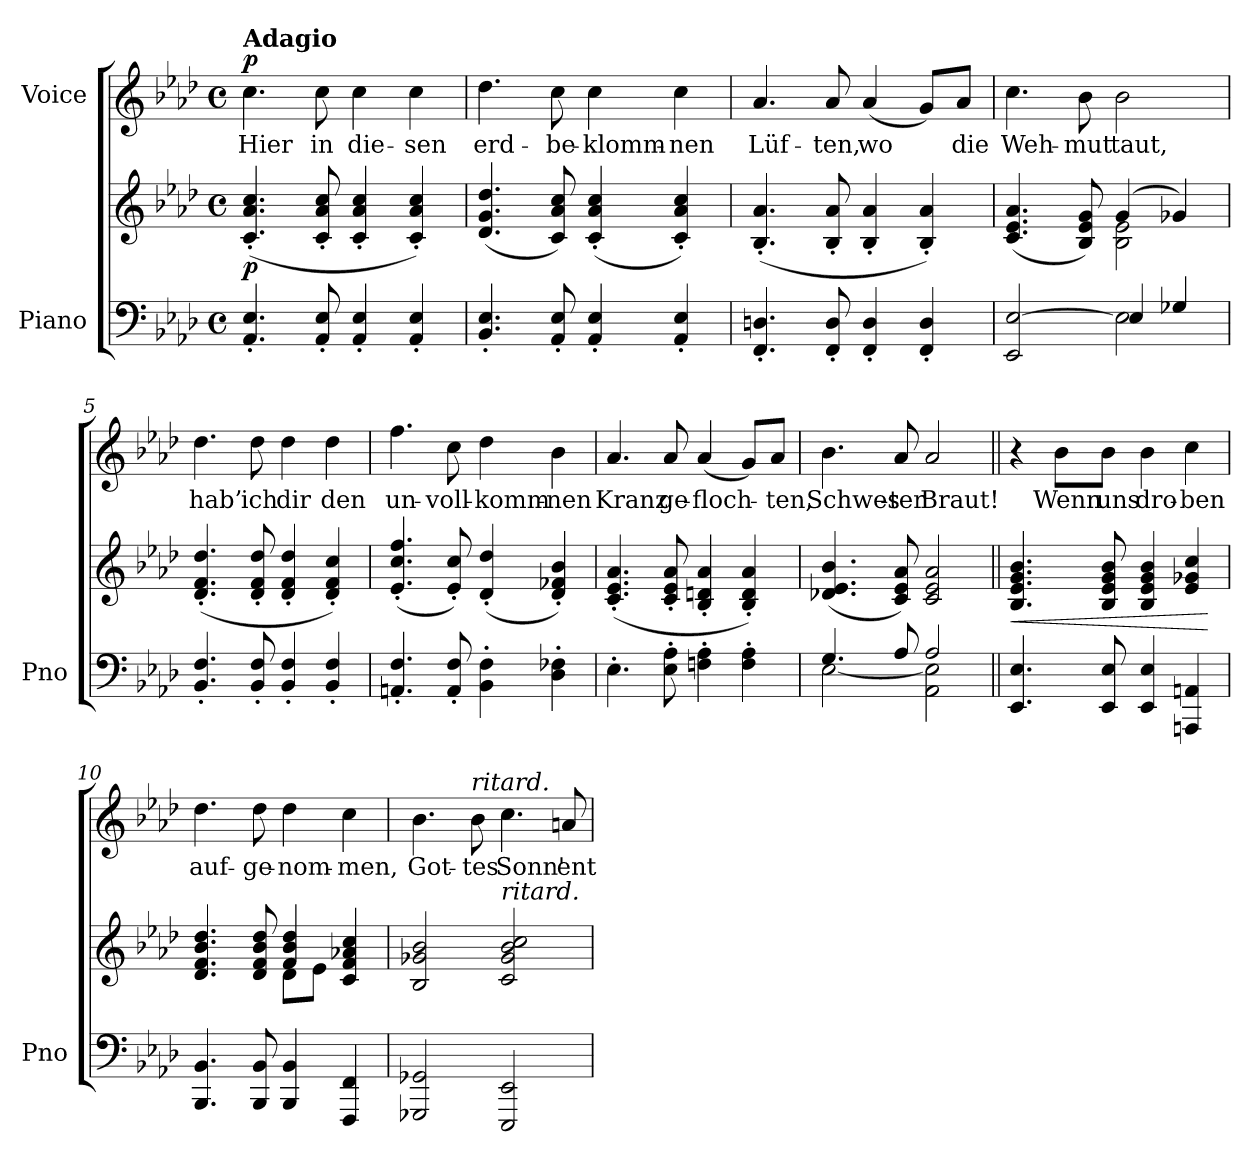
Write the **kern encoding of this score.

**kern	**kern	**dynam	**kern	**text	**dynam
*part2	*part2	*part2	*part1	*part1	*part1
*staff3	*staff2	*staff2/3	*staff1	*staff1	*staff1
*I"Piano	*	*	*I"Voice	*	*
*I'Pno	*	*	*	*	*
*clefF4	*clefG2	*	*clefG2	*	*
*k[b-e-a-d-]	*k[b-e-a-d-]	*	*k[b-e-a-d-]	*	*
*M4/4	*M4/4	*	*M4/4	*	*
*met(c)	*met(c)	*	*met(c)	*	*
=1	=1	=1	=1	=1	=1
!	!	!	!LO:TX:a:B:t=Adagio	!	!
!	!	!LO:DY:b	!	!	!LO:DY:a
4.AA-/' 4.E-/'	(4.c/' 4.a-/' 4.cc/'	p	4.cc\	Hier	p
8AA-/' 8E-/'	8c/' 8a-/' 8cc/'	.	8cc\	in	.
4AA-/' 4E-/'	4c/' 4a-/' 4cc/'	.	4cc\	die-	.
4AA-/' 4E-/'	4c/' 4a-/' 4cc/')	.	4cc\	-sen	.
=2	=2	=2	=2	=2	=2
4.BB-/' 4.E-/'	(4.d-/ 4.g/ 4.dd-/	.	4.dd-\	erd-	.
8AA-/' 8E-/'	8c/ 8a-/ 8cc/)	.	8cc\	-be-	.
4AA-/' 4E-/'	(4c/' 4a-/' 4cc/'	.	4cc\	-klomm-	.
4AA-/' 4E-/'	4c/' 4a-/' 4cc/')	.	4cc\	-nen	.
=3	=3	=3	=3	=3	=3
4.FF/' 4.Dn/'	(4.B-/' 4.a-/'	.	4.a-/	Lüf-	.
8FF/' 8D/'	8B-/' 8a-/'	.	8a-/	-ten,	.
4FF/' 4D/'	4B-/' 4a-/'	.	(4a-/	wo	.
4FF/' 4D/'	4B-/' 4a-/')	.	8g/L)	.	.
.	.	.	8a-/J	die	.
=4	=4	=4	=4	=4	=4
*^	*^	*	*	*	*
2EE-/ [<2E-/	2ryy	(<4.c/ 4.e-/ 4.a-/	2ryy	.	4.cc\	Weh-	.
.	.	8B-/ 8e-/ 8g/)	.	.	8b-\	-mut	.
2E-\]	4E-/	(4g/	2B-\ 2e-\	.	2b-\	taut,	.
.	4G-X/	4g-X/)	.	.	.	.	.
*v	*v	*	*	*	*	*	*
*	*v	*v	*	*	*	*
=5	=5	=5	=5	=5	=5
4.BB-/'< 4.F/'<	(4.d-/' 4.f/' 4.dd-/'	.	4.dd-\	hab’	.
8BB-/'< 8F/'<	8d-/' 8f/' 8dd-/'	.	8dd-\	ich	.
4BB-/'< 4F/'<	4d-/' 4f/' 4dd-/'	.	4dd-\	dir	.
4BB-/'< 4F/'<	4d-/' 4f/' 4cc/')	.	4dd-\	den	.
=6	=6	=6	=6	=6	=6
4.AAn/'> 4.F/'>	(<4.e-/' 4.cc/' 4.ff/'	.	4.ff\	un-	.
8AA/'> 8F/'>	8e-/' 8cc/')	.	8cc\	-voll-	.
4BB-\' 4F\'	(4d-/' 4dd-/'	.	4dd-\	-komm-	.
4D-\' 4F-X\'	4d-/' 4f-X/' 4b-/')	.	4b-\	-nen	.
=7	=7	=7	=7	=7	=7
4.E-'\	(4.c/' 4.e-/' 4.a-/'	.	4.a-/	Kranz	.
8E-\' 8A-\'	8c/' 8e-/' 8a-/'	.	8a-/	ge-	.
4Fnj\' 4A-\'	4B-/' 4dn/' 4a-/'	.	(4a-/	-floch-	.
4F\' 4A-\'	4B-/' 4d/' 4a-/')	.	8g/L)	.	.
.	.	.	8a-/J	-ten,	.
=8	=8	=8	=8	=8	=8
*^	*	*	*	*	*
4.G/	[2E-\	(<4.d-X/ 4.e-/ 4.b-/	.	4.b-\	Schwes-	.
8A-/	.	8c/ 8e-/ 8a-/)	.	8a-/	-ter	.
2A-/	2AA-\ 2E-\]	2c/ 2e-/ 2a-/	.	2a-/	Braut!	.
=9||	=9||	=9||	=9||	=9||	=9||	=9||
!	!	!	!LO:HP:b	!	!	!
*v	*v	*	*	*	*	*
4.EE-/ 4.E-/	4.B-/ 4.e-/ 4.g/ 4.b-/	<	4r	.	.
.	.	.	8b-\L	Wenn	.
8EE-/ 8E-/	8B-/ 8e-/ 8g/ 8b-/	.	8b-\J	uns	.
4EE-/ 4E-/	4B-/ 4e-/ 4g/ 4b-/	.	4b-\	dro-	.
4AAAn/ 4AAn/	4e-/ 4g-X/ 4cc/	.	4cc\	-ben	.
.	.	[	.	.	.
=10	=10	=10	=10	=10	=10
*	*^	*	*	*	*
4.BBB-/ 4.BB-/	4.d-/ 4.f/ 4.b-/ 4.dd-/	2ryy	.	4.dd-\	auf-	.
8BBB-/ 8BB-/	8d-/ 8f/ 8b-/ 8dd-/	.	.	8dd-\	-ge-	.
4BBB-/ 4BB-/	4f/ 4b-/ 4dd-/	8d-\L	.	4dd-\	-nom-	.
.	.	8e-\J	.	.	.	.
4FFF/ 4FF/	4c/ 4f/ 4a-X/ 4cc/	4ryy	.	4cc\	-men,	.
*	*v	*v	*	*	*	*
=11	=11	=11	=11	=11	=11
2GGG-X/ 2GG-X/	2B-/ 2g-X/ 2b-/	.	4.b-\	Got-	.
!	!	!	!LO:TX:a:i:t=ritard.	!	!
.	.	.	8b-\	-tes	.
!	!LO:TX:a:i:t=ritard.	!	!	!	!
2EEE-/ 2EE-/	2c/ 2g-/ 2b-/ 2cc/	.	4.cc\	Sonn'	.
.	.	.	8an/	ent-	.
=	=	=	=	=	=
*-	*-	*-	*-	*-	*-
